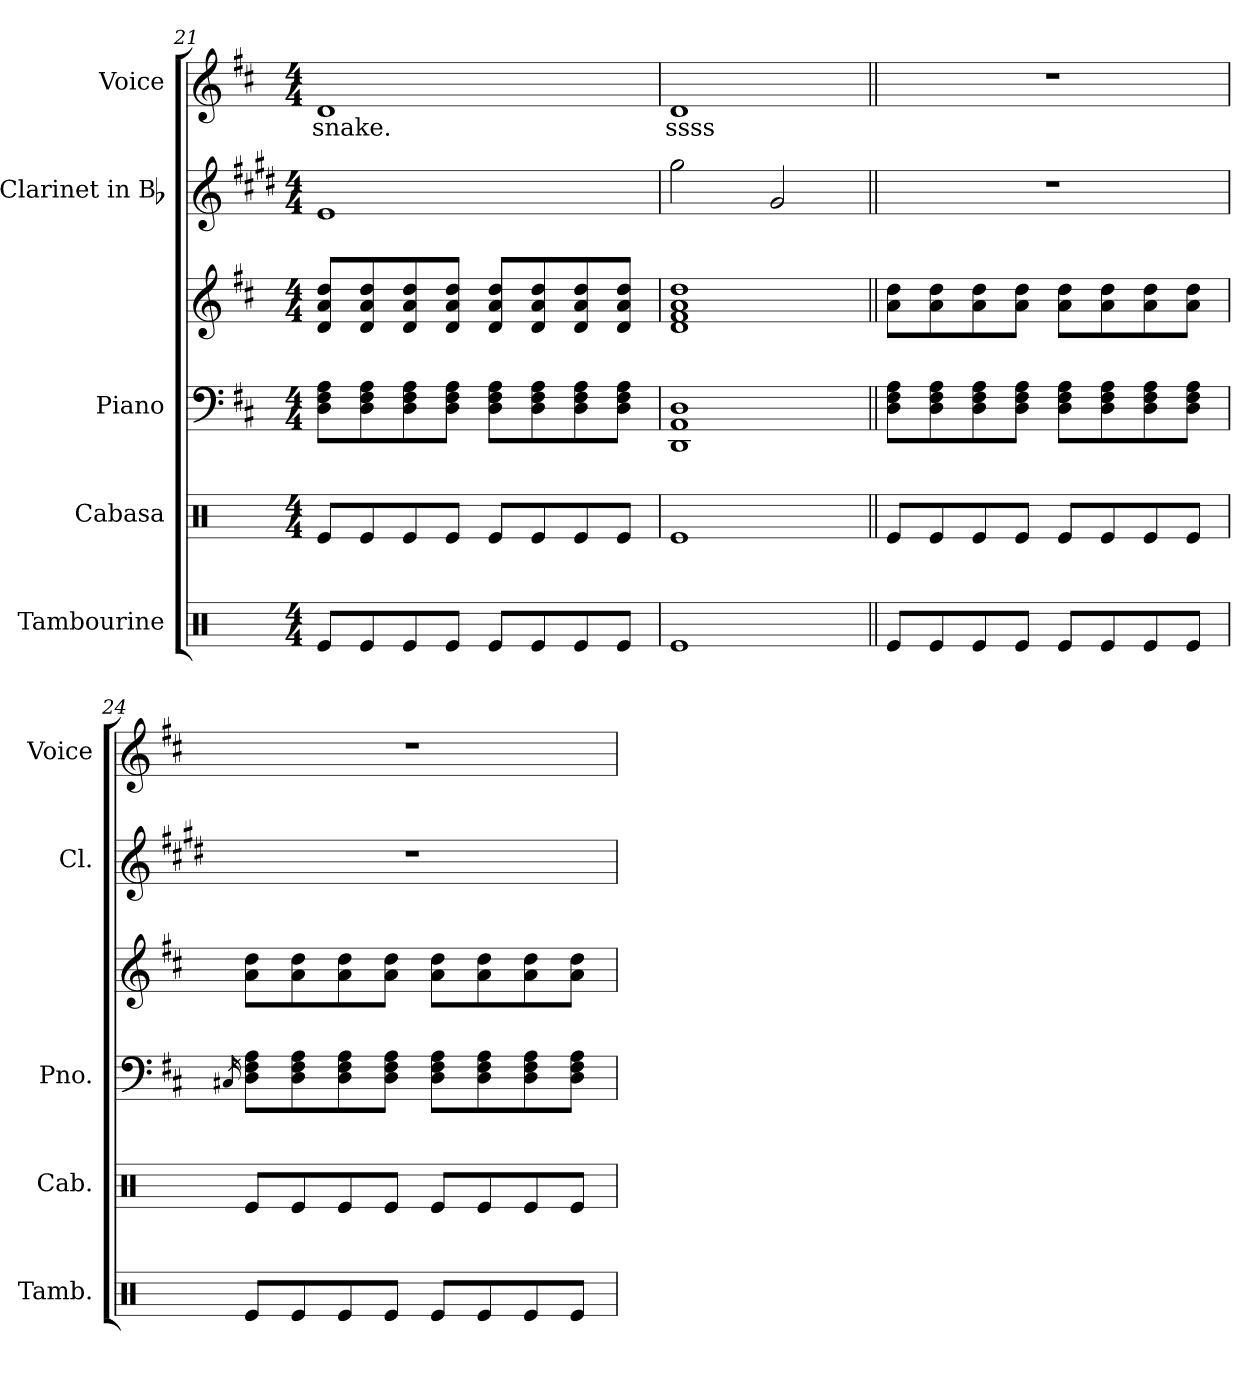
**kern	**kern	**kern	**kern	**kern	**kern	**text
*part5	*part4	*part3	*part3	*part2	*part1	*part1
*staff6	*staff5	*staff4	*staff3	*staff2	*staff1	*staff1
*I"Tambourine	*I"Cabasa	*I"Piano	*	*I"Clarinet in Bb	*I"Voice	*
*I'Tamb.	*I'Cab.	*I'Pno.	*	*I'Cl.	*I'Voice	*
*clefX	*clefX	*clefF4	*clefG2	*clefG2	*clefG2	*
*	*	*	*	*ITrd1c2	*	*
*k[]	*k[]	*k[f#c#]	*k[f#c#]	*k[f#c#]	*k[f#c#]	*
*C:	*C:	*D:	*D:	*D:	*D:	*
*M4/4	*M4/4	*M4/4	*M4/4	*M4/4	*M4/4	*
=21	=21	=21	=21	=21	=21	=21
!	!	!	!	!	!	!LO:LY:b:color=#000000
8Rei/L	8Rei/L	8Di\ 8F#i 8AiL	8di/ 8ai 8ddiL	1di	1di	snake.
8Rei/	8Rei/	8Di\ 8F#i 8Ai	8di/ 8ai 8ddi	.	.	.
8Rei/	8Rei/	8Di\ 8F#i 8Ai	8di/ 8ai 8ddi	.	.	.
8Rei/J	8Rei/J	8Di\ 8F#i 8AiJ	8di/ 8ai 8ddiJ	.	.	.
8Rei/L	8Rei/L	8Di\ 8F#i 8AiL	8di/ 8ai 8ddiL	.	.	.
8Rei/	8Rei/	8Di\ 8F#i 8Ai	8di/ 8ai 8ddi	.	.	.
8Rei/	8Rei/	8Di\ 8F#i 8Ai	8di/ 8ai 8ddi	.	.	.
8Rei/J	8Rei/J	8Di\ 8F#i 8AiJ	8di/ 8ai 8ddiJ	.	.	.
=22	=22	=22	=22	=22	=22	=22
!	!	!	!	!	!	!LO:LY:b:color=#000000
1Rei	1Rei	1DDi 1AAi 1Di	1di 1f#i 1ai 1ddi	2ff#i\	1di	ssss-
.	.	.	.	2f#i/	.	.
=23||	=23||	=23||	=23||	=23||	=23||	=23||
8Rei/L	8Rei/L	8Di\ 8F#i 8AiL	8ai\ 8ddiL	1r	1r	.
8Rei/	8Rei/	8Di\ 8F#i 8Ai	8ai\ 8ddi	.	.	.
8Rei/	8Rei/	8Di\ 8F#i 8Ai	8ai\ 8ddi	.	.	.
8Rei/J	8Rei/J	8Di\ 8F#i 8AiJ	8ai\ 8ddiJ	.	.	.
8Rei/L	8Rei/L	8Di\ 8F#i 8AiL	8ai\ 8ddiL	.	.	.
8Rei/	8Rei/	8Di\ 8F#i 8Ai	8ai\ 8ddi	.	.	.
8Rei/	8Rei/	8Di\ 8F#i 8Ai	8ai\ 8ddi	.	.	.
8Rei/J	8Rei/J	8Di\ 8F#i 8AiJ	8ai\ 8ddiJ	.	.	.
=24	=24	=24	=24	=24	=24	=24
.	.	16qC#Xi/	.	.	.	.
8Rei/L	8Rei/L	8Di\ 8F#i 8AiL	8ai\ 8ddiL	1r	1r	.
8Rei/	8Rei/	8Di\ 8F#i 8Ai	8ai\ 8ddi	.	.	.
8Rei/	8Rei/	8Di\ 8F#i 8Ai	8ai\ 8ddi	.	.	.
8Rei/J	8Rei/J	8Di\ 8F#i 8AiJ	8ai\ 8ddiJ	.	.	.
8Rei/L	8Rei/L	8Di\ 8F#i 8AiL	8ai\ 8ddiL	.	.	.
8Rei/	8Rei/	8Di\ 8F#i 8Ai	8ai\ 8ddi	.	.	.
8Rei/	8Rei/	8Di\ 8F#i 8Ai	8ai\ 8ddi	.	.	.
8Rei/J	8Rei/J	8Di\ 8F#i 8AiJ	8ai\ 8ddiJ	.	.	.
=	=	=	=	=	=	=
*-	*-	*-	*-	*-	*-	*-
